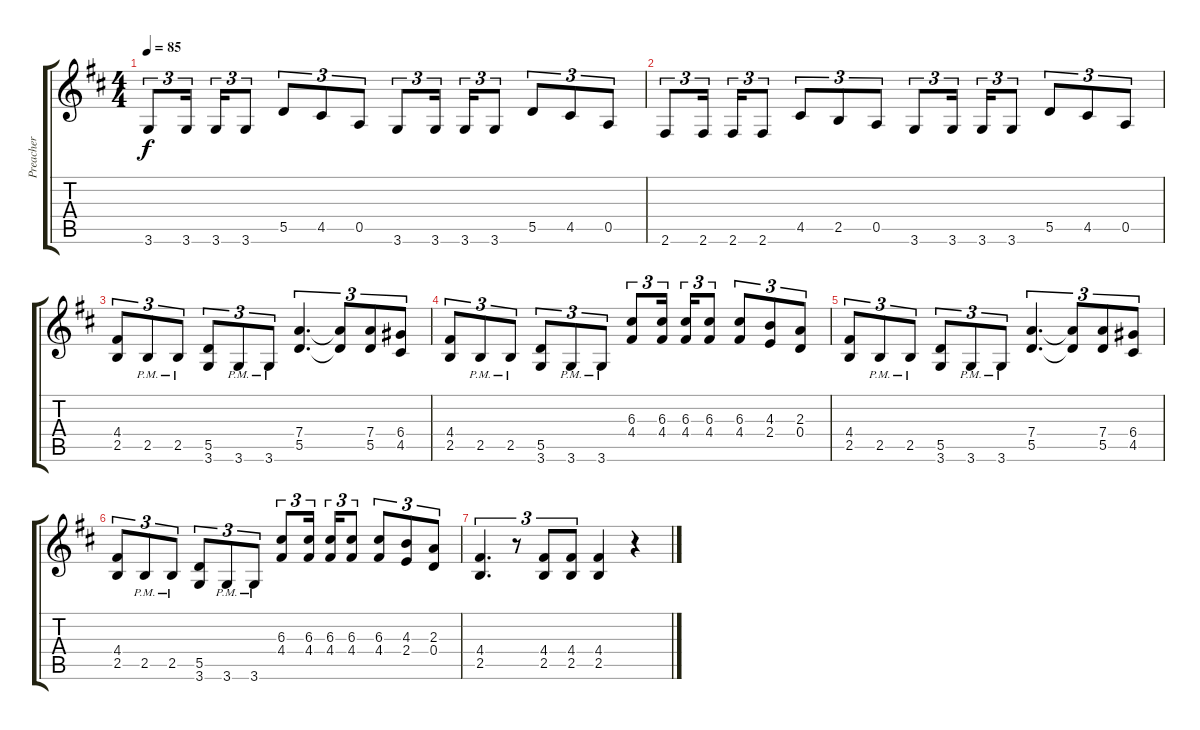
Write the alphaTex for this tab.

\track ("Preacher" "Preacher") {instrument distortionguitar}
\staff {score tabs}
\tuning (E4 B3 G3 D3 A2 E2) {hide}
\ts (4 4)
\tempo 85
\clef g2
\ks bminor
3.6.8{tu (3 2) dy f} 3.6.16{tu (3 2) beam splitsecondary} 3.6.16{tu (3 2)} 3.6.8{tu (3 2)} 5.5.8{tu (3 2)} 4.5.8{tu (3 2)} 0.5.8{tu (3 2)} 3.6.8{tu (3 2)} 3.6.16{tu (3 2) beam splitsecondary} 3.6.16{tu (3 2)} 3.6.8{tu (3 2)} 5.5.8{tu (3 2)} 4.5.8{tu (3 2)} 0.5.8{tu (3 2)} |
2.6.8{tu (3 2)} 2.6.16{tu (3 2) beam splitsecondary} 2.6.16{tu (3 2)} 2.6.8{tu (3 2)} 4.5.8{tu (3 2)} 2.5.8{tu (3 2)} 0.5.8{tu (3 2)} 3.6.8{tu (3 2)} 3.6.16{tu (3 2) beam splitsecondary} 3.6.16{tu (3 2)} 3.6.8{tu (3 2)} 5.5.8{tu (3 2)} 4.5.8{tu (3 2)} 0.5.8{tu (3 2)} |
(4.4 2.5).8{tu (3 2)} 2.5{pm}.8{tu (3 2)} 2.5{pm}.8{tu (3 2)} (5.5 3.6).8{tu (3 2)} 3.6{pm}.8{tu (3 2)} 3.6{pm}.8{tu (3 2)} (7.4 5.5).4{d tu (3 2)} (7.4{t} 5.5{t}).8{tu (3 2)} (7.4 5.5).8{tu (3 2)} (6.4 4.5).8{tu (3 2)} |
(4.4 2.5).8{tu (3 2)} 2.5{pm}.8{tu (3 2)} 2.5{pm}.8{tu (3 2)} (5.5 3.6).8{tu (3 2)} 3.6{pm}.8{tu (3 2)} 3.6{pm}.8{tu (3 2)} (6.3 4.4).8{tu (3 2)} (6.3 4.4).16{tu (3 2) beam splitsecondary} (6.3 4.4).16{tu (3 2)} (6.3 4.4).8{tu (3 2)} (6.3 4.4).8{tu (3 2)} (4.3 2.4).8{tu (3 2)} (2.3 0.4).8{tu (3 2)} |
(4.4 2.5).8{tu (3 2)} 2.5{pm}.8{tu (3 2)} 2.5{pm}.8{tu (3 2)} (5.5 3.6).8{tu (3 2)} 3.6{pm}.8{tu (3 2)} 3.6{pm}.8{tu (3 2)} (7.4 5.5).4{d tu (3 2)} (7.4{t} 5.5{t}).8{tu (3 2)} (7.4 5.5).8{tu (3 2)} (6.4 4.5).8{tu (3 2)} |
(4.4 2.5).8{tu (3 2)} 2.5{pm}.8{tu (3 2)} 2.5{pm}.8{tu (3 2)} (5.5 3.6).8{tu (3 2)} 3.6{pm}.8{tu (3 2)} 3.6{pm}.8{tu (3 2)} (6.3 4.4).8{tu (3 2)} (6.3 4.4).16{tu (3 2) beam splitsecondary} (6.3 4.4).16{tu (3 2)} (6.3 4.4).8{tu (3 2)} (6.3 4.4).8{tu (3 2)} (4.3 2.4).8{tu (3 2)} (2.3 0.4).8{tu (3 2)} |
(4.4 2.5).4{d tu (3 2)} r.8{tu (3 2)} (4.4 2.5).8{tu (3 2)} (4.4 2.5).8{tu (3 2)} (4.4 2.5).4 r.4
